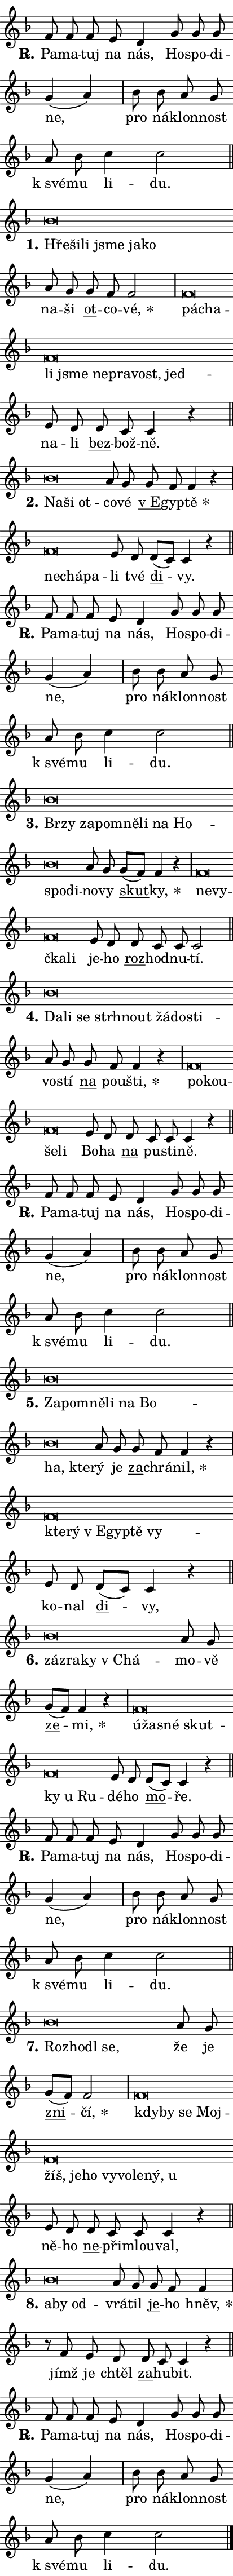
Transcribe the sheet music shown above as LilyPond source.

\version "2.22.1"
\header { tagline = "" }
\paper {
  indent = 0\cm
  top-margin = 0\cm
  right-margin = 0\cm
  bottom-margin = 0\cm
  left-margin = 0\cm
  paper-width = 7\cm
  page-breaking = #ly:one-page-breaking
  system-system-spacing.basic-distance = #11
  score-system-spacing.basic-distance = #11
  ragged-last = ##f
}


%% Author: Thomas Morley
%% https://lists.gnu.org/archive/html/lilypond-user/2020-05/msg00002.html
#(define (line-position grob)
"Returns position of @var[grob} in current system:
   @code{'start}, if at first time-step
   @code{'end}, if at last time-step
   @code{'middle} otherwise
"
  (let* ((col (ly:item-get-column grob))
         (ln (ly:grob-object col 'left-neighbor))
         (rn (ly:grob-object col 'right-neighbor))
         (col-to-check-left (if (ly:grob? ln) ln col))
         (col-to-check-right (if (ly:grob? rn) rn col))
         (break-dir-left
           (and
             (ly:grob-property col-to-check-left 'non-musical #f)
             (ly:item-break-dir col-to-check-left)))
         (break-dir-right
           (and
             (ly:grob-property col-to-check-right 'non-musical #f)
             (ly:item-break-dir col-to-check-right))))
        (cond ((eqv? 1 break-dir-left) 'start)
              ((eqv? -1 break-dir-right) 'end)
              (else 'middle))))

#(define (tranparent-at-line-position vctor)
  (lambda (grob)
  "Relying on @code{line-position} select the relevant enry from @var{vctor}.
Used to determine transparency,"
    (case (line-position grob)
      ((end) (not (vector-ref vctor 0)))
      ((middle) (not (vector-ref vctor 1)))
      ((start) (not (vector-ref vctor 2))))))

noteHeadBreakVisibility =
#(define-music-function (break-visibility)(vector?)
"Makes @code{NoteHead}s transparent relying on @var{break-visibility}"
#{
  \override NoteHead.transparent =
    #(tranparent-at-line-position break-visibility)
#})

#(define delete-ledgers-for-transparent-note-heads
  (lambda (grob)
    "Reads whether a @code{NoteHead} is transparent.
If so this @code{NoteHead} is removed from @code{'note-heads} from
@var{grob}, which is supposed to be @code{LedgerLineSpanner}.
As a result ledgers are not printed for this @code{NoteHead}"
    (let* ((nhds-array (ly:grob-object grob 'note-heads))
           (nhds-list
             (if (ly:grob-array? nhds-array)
                 (ly:grob-array->list nhds-array)
                 '()))
           ;; Relies on the transparent-property being done before
           ;; Staff.LedgerLineSpanner.after-line-breaking is executed.
           ;; This is fragile ...
           (to-keep
             (remove
               (lambda (nhd)
                 (ly:grob-property nhd 'transparent #f))
               nhds-list)))
      ;; TODO find a better method to iterate over grob-arrays, similiar
      ;; to filter/remove etc for lists
      ;; For now rebuilt from scratch
      (set! (ly:grob-object grob 'note-heads)  '())
      (for-each
        (lambda (nhd)
          (ly:pointer-group-interface::add-grob grob 'note-heads nhd))
        to-keep))))

hideNotes = {
  \noteHeadBreakVisibility #begin-of-line-visible
}
unHideNotes = {
  \noteHeadBreakVisibility #all-visible
}

% work-around for resetting accidentals
% https://lilypond.org/doc/v2.23/Documentation/notation/displaying-rhythms#unmetered-music
cadenzaMeasure = {
  \cadenzaOff
  \partial 1024 s1024
  \cadenzaOn
}

#(define-markup-command (accent layout props text) (markup?)
  "Underline accented syllable"
  (interpret-markup layout props
    #{\markup \override #'(offset . 4.3) \underline { #text }#}))

responsum = \markup \concat {
  "R" \hspace #-1.05 \path #0.1 #'((moveto 0 0.07) (lineto 0.9 0.8)) \hspace #0.05 "."
}

\layout {
    \context {
        \Staff
        \remove "Time_signature_engraver"
        \override LedgerLineSpanner.after-line-breaking = #delete-ledgers-for-transparent-note-heads
    }
    \context {
        \Voice {
            \override NoteHead.output-attributes = #'((class . "notehead"))
            \override Hairpin.height = #0.55
        }
    }
    \context {
        \Lyrics {
            \override StanzaNumber.output-attributes = #'((class . "stanzanumber"))
            \override LyricSpace.minimum-distance = #0.9
            \override LyricText.font-name = #"TeX Gyre Schola"
            \override LyricText.font-size = 1
            \override StanzaNumber.font-name = #"TeX Gyre Schola Bold"
            \override StanzaNumber.font-size = 1
        }
    }
}

% magnetic-lyrics.ily
%
%   written by
%     Jean Abou Samra <jean@abou-samra.fr>
%     Werner Lemberg <wl@gnu.org>
%
%   adapted by
%     Jiri Hon <jiri.hon@gmail.com>
%
% Version 2022-Apr-15

% https://www.mail-archive.com/lilypond-user@gnu.org/msg149350.html

#(define (Left_hyphen_pointer_engraver context)
   "Collect syllable-hyphen-syllable occurrences in lyrics and store
them in properties.  This engraver only looks to the left.  For
example, if the lyrics input is @code{foo -- bar}, it does the
following.

@itemize @bullet
@item
Set the @code{text} property of the @code{LyricHyphen} grob between
@q{foo} and @q{bar} to @code{foo}.

@item
Set the @code{left-hyphen} property of the @code{LyricText} grob with
text @q{foo} to the @code{LyricHyphen} grob between @q{foo} and
@q{bar}.
@end itemize

Use this auxiliary engraver in combination with the
@code{lyric-@/text::@/apply-@/magnetic-@/offset!} hook."
   (let ((hyphen #f)
         (text #f))
     (make-engraver
      (acknowledgers
       ((lyric-syllable-interface engraver grob source-engraver)
        (set! text grob)))
      (end-acknowledgers
       ((lyric-hyphen-interface engraver grob source-engraver)
        ;(when (not (grob::has-interface grob 'lyric-space-interface))
          (set! hyphen grob)));)
      ((stop-translation-timestep engraver)
       (when (and text hyphen)
         (ly:grob-set-object! text 'left-hyphen hyphen))
       (set! text #f)
       (set! hyphen #f)))))

#(define (lyric-text::apply-magnetic-offset! grob)
   "If the space between two syllables is less than the value in
property @code{LyricText@/.details@/.squash-threshold}, move the right
syllable to the left so that it gets concatenated with the left
syllable.

Use this function as a hook for
@code{LyricText@/.after-@/line-@/breaking} if the
@code{Left_@/hyphen_@/pointer_@/engraver} is active."
   (let ((hyphen (ly:grob-object grob 'left-hyphen #f)))
     (when hyphen
       (let ((left-text (ly:spanner-bound hyphen LEFT)))
         (when (grob::has-interface left-text 'lyric-syllable-interface)
           (let* ((common (ly:grob-common-refpoint grob left-text X))
                  (this-x-ext (ly:grob-extent grob common X))
                  (left-x-ext
                   (begin
                     ;; Trigger magnetism for left-text.
                     (ly:grob-property left-text 'after-line-breaking)
                     (ly:grob-extent left-text common X)))
                  ;; `delta` is the gap width between two syllables.
                  (delta (- (interval-start this-x-ext)
                            (interval-end left-x-ext)))
                  (details (ly:grob-property grob 'details))
                  (threshold (assoc-get 'squash-threshold details 0.2)))
             (when (< delta threshold)
               (let* (;; We have to manipulate the input text so that
                      ;; ligatures crossing syllable boundaries are not
                      ;; disabled.  For languages based on the Latin
                      ;; script this is essentially a beautification.
                      ;; However, for non-Western scripts it can be a
                      ;; necessity.
                      (lt (ly:grob-property left-text 'text))
                      (rt (ly:grob-property grob 'text))
                      (is-space (grob::has-interface hyphen 'lyric-space-interface))
                      (space (if is-space " " ""))
                      (space-markup (grob-interpret-markup grob " "))
                      (space-size (interval-length (ly:stencil-extent space-markup X)))
                      (extra-delta (if is-space space-size 0))
                      ;; Append new syllable.
                      (ltrt-space (if (and (string? lt) (string? rt))
                                (string-append lt space rt)
                                (make-concat-markup (list lt space rt))))
                      ;; Right-align `ltrt` to the right side.
                      (ltrt-space-markup (grob-interpret-markup
                               grob
                               (make-translate-markup
                                (cons (interval-length this-x-ext) 0)
                                (make-right-align-markup ltrt-space)))))
                 (begin
                   ;; Don't print `left-text`.
                   (ly:grob-set-property! left-text 'stencil #f)
                   ;; Set text and stencil (which holds all collected
                   ;; syllables so far) and shift it to the left.
                   (ly:grob-set-property! grob 'text ltrt-space)
                   (ly:grob-set-property! grob 'stencil ltrt-space-markup)
                   (ly:grob-translate-axis! grob (- (- delta extra-delta)) X))))))))))


#(define (lyric-hyphen::displace-bounds-first grob)
   ;; Make very sure this callback isn't triggered too early.
   (let ((left (ly:spanner-bound grob LEFT))
         (right (ly:spanner-bound grob RIGHT)))
     (ly:grob-property left 'after-line-breaking)
     (ly:grob-property right 'after-line-breaking)
     (ly:lyric-hyphen::print grob)))

squashThreshold = #0.4

\layout {
  \context {
    \Lyrics
    \consists #Left_hyphen_pointer_engraver
    \override LyricText.after-line-breaking =
      #lyric-text::apply-magnetic-offset!
    \override LyricHyphen.stencil = #lyric-hyphen::displace-bounds-first
    \override LyricText.details.squash-threshold = \squashThreshold
    \override LyricHyphen.minimum-distance = 0
    \override LyricHyphen.minimum-length = \squashThreshold
  }
}

squash = \override LyricText.details.squash-threshold = 9999
unSquash = \override LyricText.details.squash-threshold = \squashThreshold

left = \override LyricText.self-alignment-X = #LEFT
unLeft = \revert LyricText.self-alignment-X

starOffset = #(lambda (grob) 
                (let ((x_offset (ly:self-alignment-interface::aligned-on-x-parent grob)))
                  (if (= x_offset 0) 0 (+ x_offset 1.2))))

star = #(define-music-function (syllable)(string?)
"Append star separator at the end of a syllable"
#{
  \once \override LyricText.X-offset = #starOffset
  \lyricmode { \markup {
    #syllable
    \override #'((font-name . "TeX Gyre Schola Bold")) \hspace #0.2 \lower #0.65 \larger "*"
  } }
#})

starAccent = #(define-music-function (syllable)(string?)
"Append star separator at the end of a syllable and make accent"
#{
  \once \override LyricText.X-offset = #starOffset
  \lyricmode { \markup {
    \accent #syllable
    \override #'((font-name . "TeX Gyre Schola Bold")) \hspace #0.2 \lower #0.65 \larger "*"
  } }
#})

breath = #(define-music-function (syllable)(string?)
"Append breathing indicator at the end of a syllable"
#{
  \lyricmode { \markup { #syllable "+" } }
#})

optionalBreath = #(define-music-function (syllable)(string?)
"Append optional breathing indicator at the end of a syllable"
#{
  \lyricmode { \markup { #syllable "(+)" } }
#})


\score {
    <<
        \new Voice = "melody" { \cadenzaOn \key f \major \relative { f'8 f f e d4 \bar "" g8 g g \bar "" g4( a) \cadenzaMeasure \bar "|" bes8 bes a g \bar "" a bes c4 c2 \cadenzaMeasure \bar "||" \break }
\relative { bes'\breve*1/16 \hideNotes \breve*1/16 \bar "" \breve*1/16 \bar "" \breve*1/16 \bar "" \breve*1/16 \breve*1/16 \bar "" \unHideNotes a8 g \bar "" g f f2 \cadenzaMeasure \bar "|" f\breve*1/16 \hideNotes \breve*1/16 \bar "" \breve*1/16 \bar "" \breve*1/16 \bar "" \breve*1/16 \bar "" \breve*1/16 \bar "" \breve*1/16 \breve*1/16 \bar "" \unHideNotes e8 d \bar "" d c c4 r \cadenzaMeasure \bar "||" \break }
\relative { bes'\breve*1/16 \hideNotes \breve*1/16 \breve*1/16 \bar "" \unHideNotes a8 g \bar "" g f f4 r \cadenzaMeasure \bar "|" f\breve*1/16 \hideNotes \breve*1/16 \breve*1/16 \bar "" \unHideNotes e8 d \bar "" d[( c)] c4 r \cadenzaMeasure \bar "||" \break }
\relative { f'8 f f e d4 \bar "" g8 g g \bar "" g4( a) \cadenzaMeasure \bar "|" bes8 bes a g \bar "" a bes c4 c2 \cadenzaMeasure \bar "||" \break }
\relative { bes'\breve*1/16 \hideNotes \breve*1/16 \bar "" \breve*1/16 \bar "" \breve*1/16 \bar "" \breve*1/16 \bar "" \breve*1/16 \bar "" \breve*1/16 \bar "" \breve*1/16 \bar "" \breve*1/16 \breve*1/16 \bar "" \unHideNotes a8 g \bar "" g[( f)] f4 r \cadenzaMeasure \bar "|" f\breve*1/16 \hideNotes \breve*1/16 \bar "" \breve*1/16 \breve*1/16 \bar "" \unHideNotes e8 d \bar "" d c c c2 \cadenzaMeasure \bar "||" \break }
\relative { bes'\breve*1/16 \hideNotes \breve*1/16 \bar "" \breve*1/16 \bar "" \breve*1/16 \bar "" \breve*1/16 \bar "" \breve*1/16 \bar "" \breve*1/16 \breve*1/16 \bar "" \unHideNotes a8 g \bar "" g f f4 r \cadenzaMeasure \bar "|" f\breve*1/16 \hideNotes \breve*1/16 \bar "" \breve*1/16 \breve*1/16 \bar "" \unHideNotes e8 d \bar "" d c c c4 r \cadenzaMeasure \bar "||" \break }
\relative { f'8 f f e d4 \bar "" g8 g g \bar "" g4( a) \cadenzaMeasure \bar "|" bes8 bes a g \bar "" a bes c4 c2 \cadenzaMeasure \bar "||" \break }
\relative { bes'\breve*1/16 \hideNotes \breve*1/16 \bar "" \breve*1/16 \bar "" \breve*1/16 \bar "" \breve*1/16 \bar "" \breve*1/16 \bar "" \breve*1/16 \breve*1/16 \bar "" \unHideNotes a8 g \bar "" g f f4 r \cadenzaMeasure \bar "|" f\breve*1/16 \hideNotes \breve*1/16 \bar "" \breve*1/16 \bar "" \breve*1/16 \bar "" \breve*1/16 \breve*1/16 \bar "" \unHideNotes e8 d \bar "" d[( c)] c4 r \cadenzaMeasure \bar "||" \break }
\relative { bes'\breve*1/16 \hideNotes \breve*1/16 \bar "" \breve*1/16 \breve*1/16 \bar "" \unHideNotes a8 g \bar "" g[( f)] f4 r \cadenzaMeasure \bar "|" f\breve*1/16 \hideNotes \breve*1/16 \bar "" \breve*1/16 \bar "" \breve*1/16 \bar "" \breve*1/16 \bar "" \breve*1/16 \breve*1/16 \bar "" \unHideNotes e8 d \bar "" d[( c)] c4 r \cadenzaMeasure \bar "||" \break }
\relative { f'8 f f e d4 \bar "" g8 g g \bar "" g4( a) \cadenzaMeasure \bar "|" bes8 bes a g \bar "" a bes c4 c2 \cadenzaMeasure \bar "||" \break }
\relative { bes'\breve*1/16 \hideNotes \breve*1/16 \bar "" \breve*1/16 \breve*1/16 \bar "" \unHideNotes a8 g \bar "" g[( f)] f2 \cadenzaMeasure \bar "|" f\breve*1/16 \hideNotes \breve*1/16 \bar "" \breve*1/16 \bar "" \breve*1/16 \bar "" \breve*1/16 \bar "" \breve*1/16 \bar "" \breve*1/16 \bar "" \breve*1/16 \bar "" \breve*1/16 \bar "" \breve*1/16 \bar "" \breve*1/16 \breve*1/16 \bar "" \unHideNotes e8 d \bar "" d c c c4 r \cadenzaMeasure \bar "||" \break }
\relative { bes'\breve*1/16 \hideNotes \breve*1/16 \breve*1/16 \bar "" \unHideNotes a8 g \bar "" g f f4 \cadenzaMeasure \bar "|" r8 f8 e8 d \bar "" d c c4 r \cadenzaMeasure \bar "||" \break }
\relative { f'8 f f e d4 \bar "" g8 g g \bar "" g4( a) \cadenzaMeasure \bar "|" bes8 bes a g \bar "" a bes c4 c2 \cadenzaMeasure \bar "||" \break } \bar "|." }
        \new Lyrics \lyricsto "melody" { \lyricmode { \set stanza = \responsum
Pa -- ma -- tuj na nás, Ho -- spo -- di -- ne, pro ná -- klon -- nost "k své" -- mu li -- du.
\set stanza = "1."
\left Hře -- \squash ši -- li jsme ja -- ko \unLeft \unSquash na -- ši \markup \accent ot -- co -- \star vé, \left pá -- \squash cha -- li jsme ne -- pra -- vost, jed -- \unLeft \unSquash na -- li \markup \accent bez -- bož -- ně.
\set stanza = "2."
\left Na -- \squash ši ot -- \unLeft \unSquash co -- vé \markup \accent "v E" -- gyp -- \star tě \left ne -- \squash chá -- pa -- \unLeft \unSquash li tvé \markup \accent di -- vy.
\set stanza = \responsum
Pa -- ma -- tuj na nás, Ho -- spo -- di -- ne, pro ná -- klon -- nost "k své" -- mu li -- du.
\set stanza = "3."
\left Br -- \squash zy za -- po -- mně -- li na Ho -- spo -- di -- \unLeft \unSquash no -- vy \markup \accent skut -- \star ky, \left ne -- \squash vy -- čka -- li \unLeft \unSquash je -- ho \markup \accent roz -- hod -- nu -- tí.
\set stanza = "4."
\left Da -- \squash li se strh -- nout žá -- do -- sti -- \unLeft \unSquash vo -- stí \markup \accent na pou -- \star šti, \left po -- \squash kou -- še -- li \unLeft \unSquash Bo -- ha \markup \accent na pu -- sti -- ně.
\set stanza = \responsum
Pa -- ma -- tuj na nás, Ho -- spo -- di -- ne, pro ná -- klon -- nost "k své" -- mu li -- du.
\set stanza = "5."
\left Za -- \squash po -- mně -- li na Bo -- ha, kte -- \unLeft \unSquash rý je \markup \accent za -- chrá -- \star nil, \left kte -- \squash rý "v E" -- gyp -- tě vy -- \unLeft \unSquash ko -- nal \markup \accent di -- vy,
\set stanza = "6."
\left zá -- \squash zra -- ky "v Chá" -- \unLeft \unSquash mo -- vě \markup \accent ze -- \star mi, \left ú -- \squash ža -- sné skut -- ky u Ru -- \unLeft \unSquash dé -- ho \markup \accent mo -- ře.
\set stanza = \responsum
Pa -- ma -- tuj na nás, Ho -- spo -- di -- ne, pro ná -- klon -- nost "k své" -- mu li -- du.
\set stanza = "7."
\left Roz -- \squash ho -- dl se, \unLeft \unSquash že je \markup \accent zni -- \star čí, \left kdy -- \squash by se Moj -- žíš, je -- ho vy -- vo -- le -- ný, u \unLeft \unSquash ně -- ho \markup \accent ne -- při -- mlou -- val,
\set stanza = "8."
\left a -- \squash by od -- \unLeft \unSquash vrá -- til \markup \accent je -- ho \star hněv, jímž je chtěl \markup \accent za -- hu -- bit.
\set stanza = \responsum
Pa -- ma -- tuj na nás, Ho -- spo -- di -- ne, pro ná -- klon -- nost "k své" -- mu li -- du. } }
    >>
    \layout {}
}
